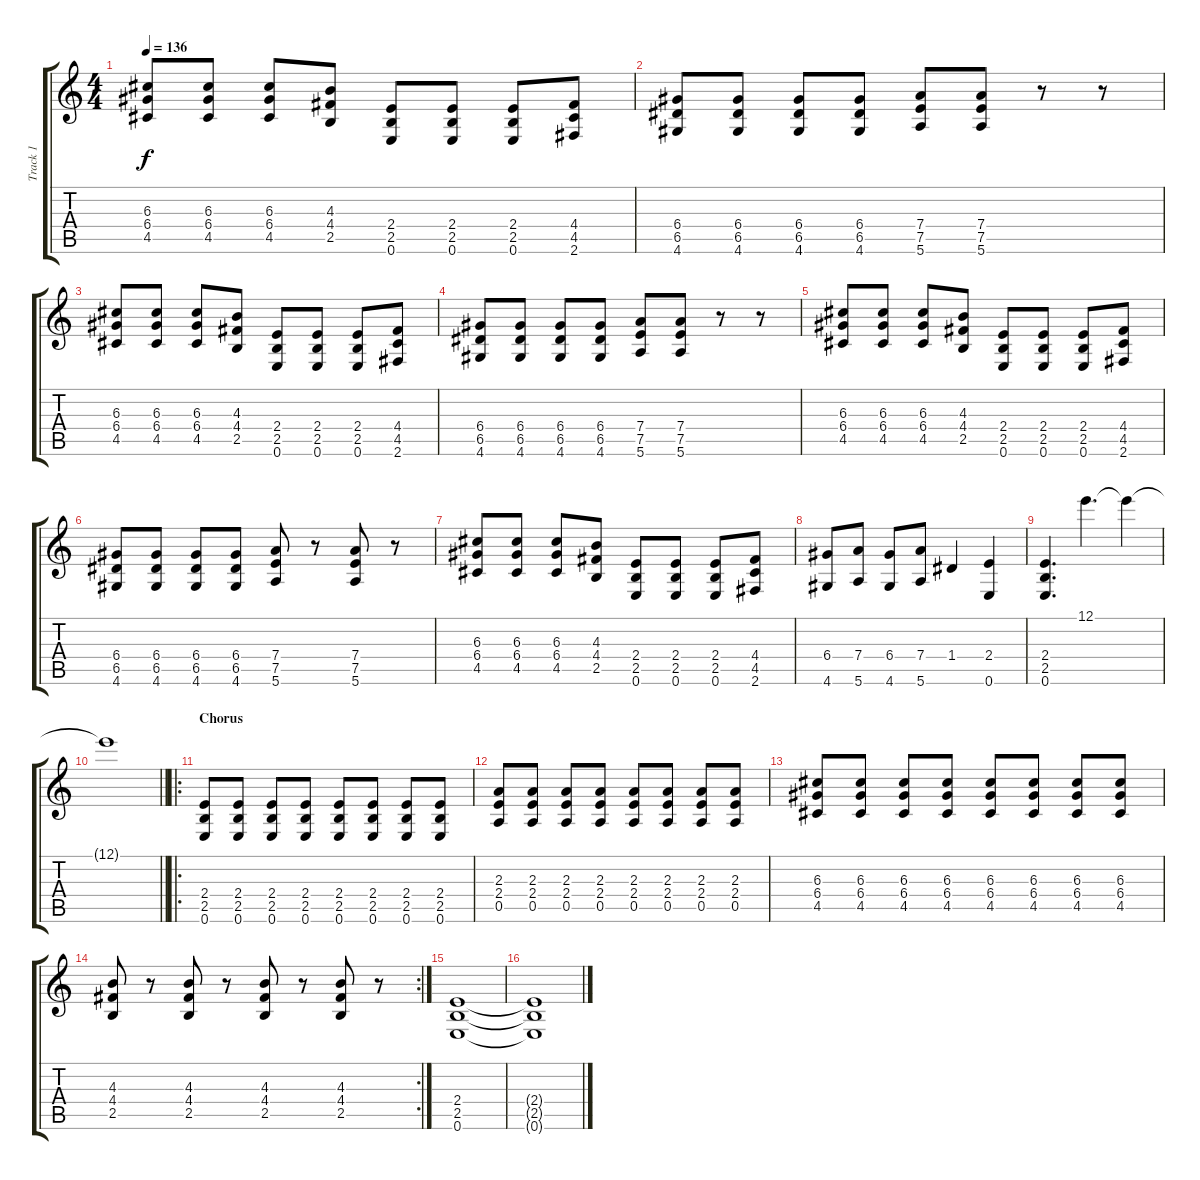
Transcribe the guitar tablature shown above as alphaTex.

\track ("Track 1" "Track 1") {instrument distortionguitar}
\staff {score tabs}
\tuning (E4 B3 G3 D3 A2 E2) {hide}
\ts (4 4)
\tempo 136
\clef g2
\ks c
(6.3 6.4 4.5).8{dy f} (6.3 6.4 4.5).8 (6.3 6.4 4.5).8 (4.3 4.4 2.5).8 (2.4 2.5 0.6).8 (2.4 2.5 0.6).8 (2.4 2.5 0.6).8 (4.4 4.5 2.6).8 |
(6.4 6.5 4.6).8 (6.4 6.5 4.6).8 (6.4 6.5 4.6).8 (6.4 6.5 4.6).8 (7.4 7.5 5.6).8 (7.4 7.5 5.6).8 r.8 r.8 |
(6.3 6.4 4.5).8 (6.3 6.4 4.5).8 (6.3 6.4 4.5).8 (4.3 4.4 2.5).8 (2.4 2.5 0.6).8 (2.4 2.5 0.6).8 (2.4 2.5 0.6).8 (4.4 4.5 2.6).8 |
(6.4 6.5 4.6).8 (6.4 6.5 4.6).8 (6.4 6.5 4.6).8 (6.4 6.5 4.6).8 (7.4 7.5 5.6).8 (7.4 7.5 5.6).8 r.8 r.8 |
(6.3 6.4 4.5).8 (6.3 6.4 4.5).8 (6.3 6.4 4.5).8 (4.3 4.4 2.5).8 (2.4 2.5 0.6).8 (2.4 2.5 0.6).8 (2.4 2.5 0.6).8 (4.4 4.5 2.6).8 |
(6.4 6.5 4.6).8 (6.4 6.5 4.6).8 (6.4 6.5 4.6).8 (6.4 6.5 4.6).8 (7.4 7.5 5.6).8 r.8 (7.4 7.5 5.6).8 r.8 |
(6.3 6.4 4.5).8 (6.3 6.4 4.5).8 (6.3 6.4 4.5).8 (4.3 4.4 2.5).8 (2.4 2.5 0.6).8 (2.4 2.5 0.6).8 (2.4 2.5 0.6).8 (4.4 4.5 2.6).8 |
(6.4 4.6).8 (7.4 5.6).8 (6.4 4.6).8 (7.4 5.6).8 1.4.4 (2.4 0.6).4 |
(2.4 2.5 0.6).4{d} 12.1.4{d} 12.1{t}.4 |
\barLineRight lightlight
12.1{t}.1 |
\ro
\section ("" "Chorus")
(2.4 2.5 0.6).8 (2.4 2.5 0.6).8 (2.4 2.5 0.6).8 (2.4 2.5 0.6).8 (2.4 2.5 0.6).8 (2.4 2.5 0.6).8 (2.4 2.5 0.6).8 (2.4 2.5 0.6).8 |
(2.3 2.4 0.5).8 (2.3 2.4 0.5).8 (2.3 2.4 0.5).8 (2.3 2.4 0.5).8 (2.3 2.4 0.5).8 (2.3 2.4 0.5).8 (2.3 2.4 0.5).8 (2.3 2.4 0.5).8 |
(6.3 6.4 4.5).8 (6.3 6.4 4.5).8 (6.3 6.4 4.5).8 (6.3 6.4 4.5).8 (6.3 6.4 4.5).8 (6.3 6.4 4.5).8 (6.3 6.4 4.5).8 (6.3 6.4 4.5).8 |
\rc 2
(4.3 4.4 2.5).8 r.8 (4.3 4.4 2.5).8 r.8 (4.3 4.4 2.5).8 r.8 (4.3 4.4 2.5).8 r.8 |
(2.4 2.5 0.6).1 |
(2.4{t} 2.5{t} 0.6{t}).1
